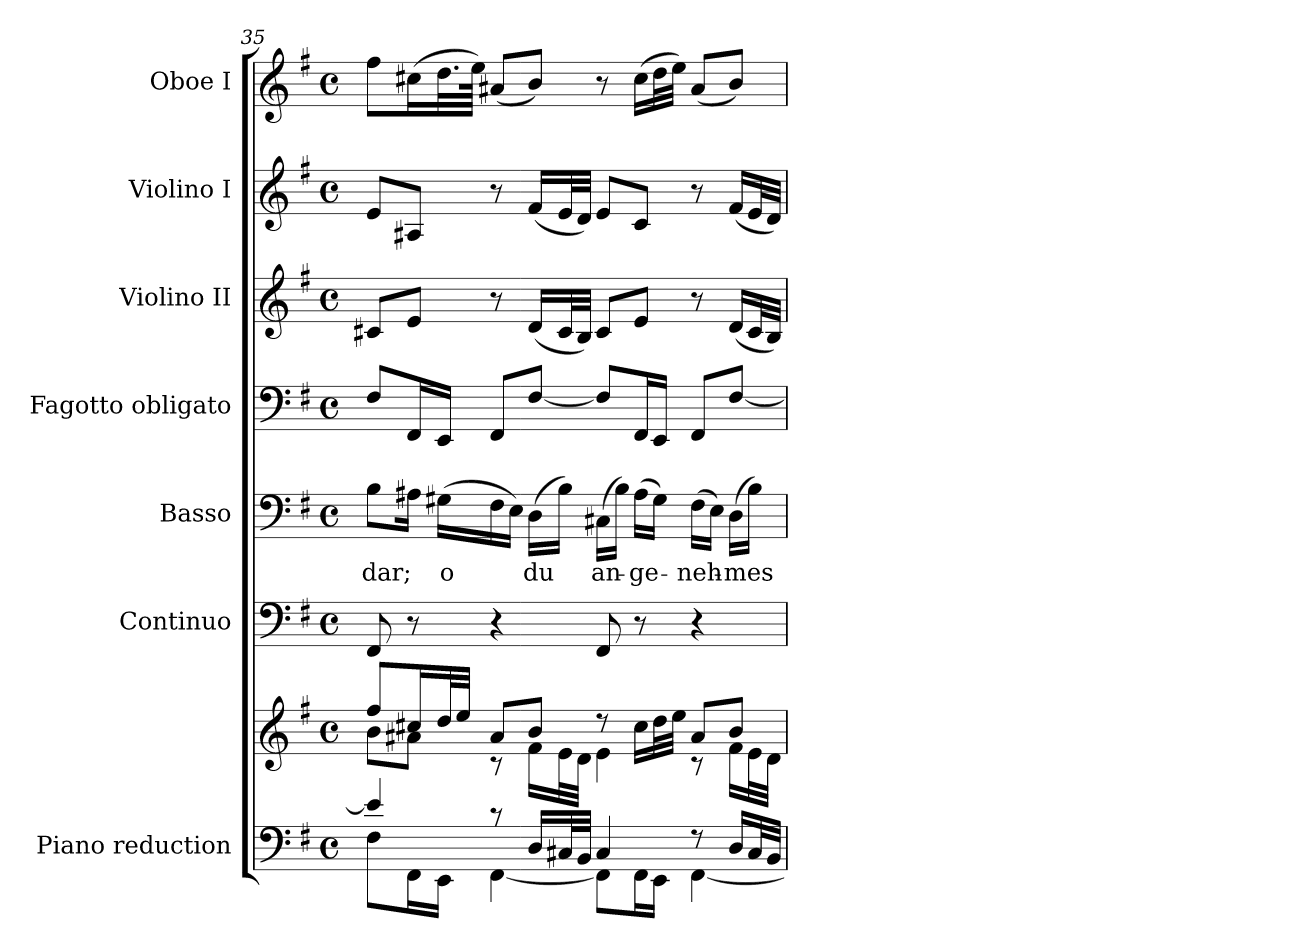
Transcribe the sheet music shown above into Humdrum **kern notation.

**kern	**kern	**kern	**kern	**text	**kern	**kern	**kern	**kern
*part7	*part7	*part6	*part5	*part5	*part4	*part3	*part2	*part1
*staff8	*staff7	*staff6	*staff5	*staff5	*staff4	*staff3	*staff2	*staff1
*I"Piano reduction	*	*I"Continuo	*I"Basso	*	*I"Fagotto obligato	*I"Violino II	*I"Violino I	*I"Oboe I
*I'Pno	*	*	*	*	*	*I'Vln	*I'Vln	*I'Ob
*clefF4	*clefG2	*clefF4	*clefF4	*	*clefF4	*clefG2	*clefG2	*clefG2
*k[f#]	*k[f#]	*k[f#]	*k[f#]	*	*k[f#]	*k[f#]	*k[f#]	*k[f#]
*M4/4	*M4/4	*M4/4	*M4/4	*	*M4/4	*M4/4	*M4/4	*M4/4
*met(c)	*met(c)	*met(c)	*met(c)	*	*met(c)	*met(c)	*met(c)	*met(c)
=35	=35	=35	=35	=35	=35	=35	=35	=35
*^	*^	*	*	*	*	*	*	*
!	!	!	!	!	!	!LO:LY:b	!	!	!	!
4e/]	8F#\L	8ff#/L	8b\L	8FF#/	8B\L	-dar;	8F#/L	8c#X/L	8e/L	8ff#\L
.	16FF#\L	16cc#X/L	8a#X\J	8r	16A#X\Jk	.	16FF#/L	8e/J	8A#X/J	(16cc#X\L
!	!	!	!	!	!	!LO:LY:b	!	!	!	!
.	16EE\JJ	32dd/L	.	.	(16G#X\LL	o	16EE/JJ	.	.	32.dd\L
.	.	32ee/JJJ	.	.	.	.	.	.	.	.
.	.	.	.	.	.	.	.	.	.	64ee\JJJk)
8r	[4FF#\	8a#/L	8r	4r	16F#\	.	8FF#/L	8r	8r	(8a#X/L
.	.	.	.	.	16E\JJ)	.	.	.	.	.
!	!	!	!	!	!	!LO:LY:b	!	!	!	!
16D/LL	.	8b/J	16f#\LL	.	(16D\LL	du	[8F#/J	(16d/LL	(16f#/LL	8b/J)
32C#X/L	.	.	32e\L	.	16B\JJ)	.	.	32c#/L	32e/L	.
32BB/JJJ	.	.	32d\JJJ	.	.	.	.	32B/JJJ)	32d/JJJ)	.
!	!	!	!	!	!	!LO:LY:b	!	!	!	!
4C#/	8FF#\L]	8r	4e\	8FF#/	(16C#X\LL	an-	8F#/L]	8c#/L	8e/L	8r
.	.	.	.	.	16B\JJ)	.	.	.	.	.
!	!	!	!	!	!	!LO:LY:b	!	!	!	!
.	16FF#\L	16cc#\LL	.	8r	(16A#\LL	-ge-	16FF#/L	8e/J	8c/J	(16cc#\LL
.	16EE\JJ	32dd\L	.	.	16G#\JJ)	.	16EE/JJ	.	.	32dd\L
.	.	32ee\JJJ	.	.	.	.	.	.	.	32ee\JJJ)
!	!	!	!	!	!	!LO:LY:b	!	!	!	!
8r	[4FF#\	8a#/L	8r	4r	(16F#\LL	-neh-	8FF#/L	8r	8r	(8a#/L
.	.	.	.	.	16E\JJ)	.	.	.	.	.
!	!	!	!	!	!	!LO:LY:b	!	!	!	!
16D/LL	.	8b/J	16f#\LL	.	(16D\LL	-mes	[8F#/J	(16d/LL	(16f#/LL	8b/J)
32C#/L	.	.	32e\L	.	16B\JJ)	.	.	32c#/L	32e/L	.
32BB/JJJ	.	.	32d\JJJ	.	.	.	.	32B/JJJ)	32d/JJJ)	.
*v	*v	*	*	*	*	*	*	*	*	*
*	*v	*v	*	*	*	*	*	*	*
=	=	=	=	=	=	=	=	=
*-	*-	*-	*-	*-	*-	*-	*-	*-
